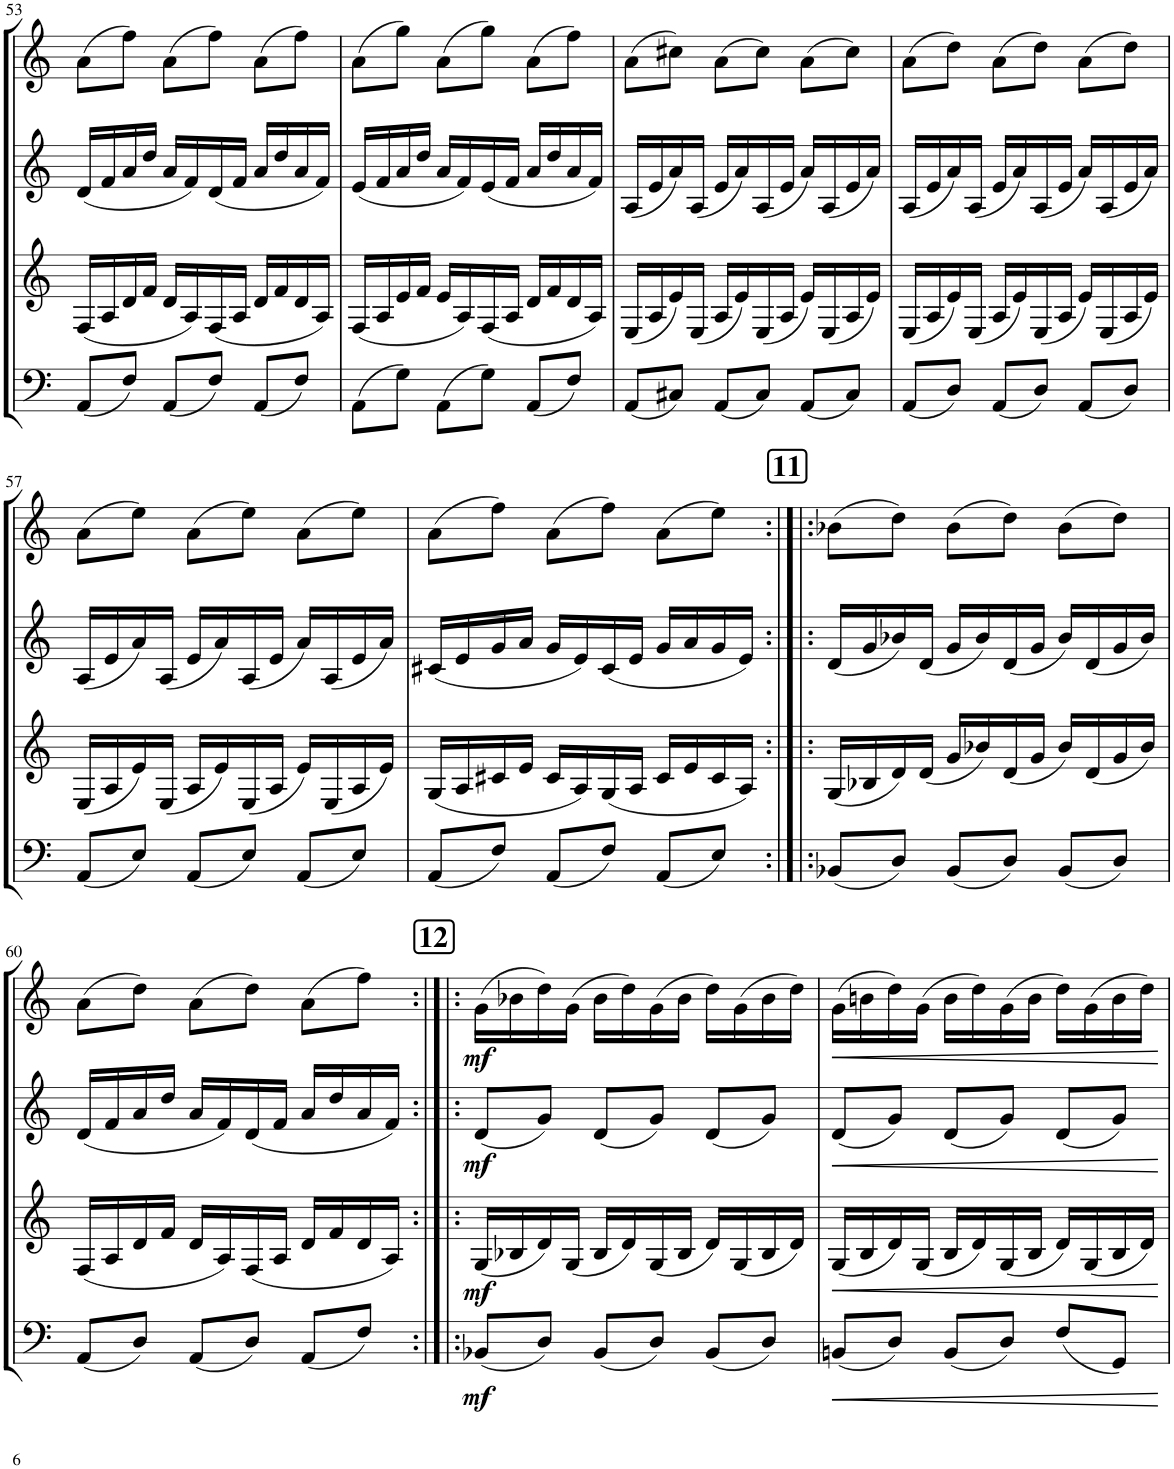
**kern	**dynam	**kern	**dynam	**kern	**dynam	**kern	**dynam
*part4	*part4	*part3	*part3	*part2	*part2	*part1	*part1
*staff4	*staff4	*staff3	*staff3	*staff2	*staff2	*staff1	*staff1
*I"Bassoon	*	*I"Bb Clarinet	*	*I"Oboe	*	*I"Flute	*
*I'Bsn	*	*I'Cl	*	*I'Ob	*	*I'Fl	*
!!LO:PB:g=z
*clefF4	*	*clefG2	*	*clefG2	*	*clefG2	*
*	*	*ITrd1c2	*	*	*	*	*
*k[]	*	*k[]	*	*k[]	*	*k[]	*
*M3/4	*	*M3/4	*	*M3/4	*	*M3/4	*
=53	=53	=53	=53	=53	=53	=53	=53
(8AA/L	.	(16F/LL	.	(16d/LL	.	(8a\L	.
.	.	16A/	.	16f/	.	.	.
8F/J)	.	16d/	.	16a/	.	8ff\J)	.
.	.	16f/JJ	.	16dd/JJ	.	.	.
(8AA/L	.	16d/LL	.	16a/LL	.	(8a\L	.
.	.	16A/)	.	16f/)	.	.	.
8F/J)	.	(16F/	.	(16d/	.	8ff\J)	.
.	.	16A/JJ	.	16f/JJ	.	.	.
(8AA/L	.	16d/LL	.	16a/LL	.	(8a\L	.
.	.	16f/	.	16dd/	.	.	.
8F/J)	.	16d/	.	16a/	.	8ff\J)	.
.	.	16A/JJ)	.	16f/JJ)	.	.	.
=54	=54	=54	=54	=54	=54	=54	=54
(8AA\L	.	(16F/LL	.	(16e/LL	.	(8a\L	.
.	.	16A/	.	16f/	.	.	.
8G\J)	.	16e/	.	16a/	.	8gg\J)	.
.	.	16f/JJ	.	16dd/JJ	.	.	.
(8AA\L	.	16e/LL	.	16a/LL	.	(8a\L	.
.	.	16A/)	.	16f/)	.	.	.
8G\J)	.	(16F/	.	(16e/	.	8gg\J)	.
.	.	16A/JJ	.	16f/JJ	.	.	.
(8AA/L	.	16d/LL	.	16a/LL	.	(8a\L	.
.	.	16f/	.	16dd/	.	.	.
8F/J)	.	16d/	.	16a/	.	8ff\J)	.
.	.	16A/JJ)	.	16f/JJ)	.	.	.
=55	=55	=55	=55	=55	=55	=55	=55
(8AA/L	.	(16E/LL	.	(16A/LL	.	(8a\L	.
.	.	16A/	.	16e/	.	.	.
8C#X/J)	.	16e/)	.	16a/)	.	8cc#X\J)	.
.	.	(16E/JJ	.	(16A/JJ	.	.	.
(8AA/L	.	16A/LL	.	16e/LL	.	(8a\L	.
.	.	16e/)	.	16a/)	.	.	.
8C#/J)	.	(16E/	.	(16A/	.	8cc#\J)	.
.	.	16A/JJ	.	16e/JJ	.	.	.
(8AA/L	.	16e/LL)	.	16a/LL)	.	(8a\L	.
.	.	(16E/	.	(16A/	.	.	.
8C#/J)	.	16A/	.	16e/	.	8cc#\J)	.
.	.	16e/JJ)	.	16a/JJ)	.	.	.
=56	=56	=56	=56	=56	=56	=56	=56
(8AA/L	.	(16E/LL	.	(16A/LL	.	(8a\L	.
.	.	16A/	.	16e/	.	.	.
8D/J)	.	16e/)	.	16a/)	.	8dd\J)	.
.	.	(16E/JJ	.	(16A/JJ	.	.	.
(8AA/L	.	16A/LL	.	16e/LL	.	(8a\L	.
.	.	16e/)	.	16a/)	.	.	.
8D/J)	.	(16E/	.	(16A/	.	8dd\J)	.
.	.	16A/JJ	.	16e/JJ	.	.	.
(8AA/L	.	16e/LL)	.	16a/LL)	.	(8a\L	.
.	.	(16E/	.	(16A/	.	.	.
8D/J)	.	16A/	.	16e/	.	8dd\J)	.
.	.	16e/JJ)	.	16a/JJ)	.	.	.
!!LO:LB:g=z
=57	=57	=57	=57	=57	=57	=57	=57
(8AA/L	.	(16E/LL	.	(16A/LL	.	(8a\L	.
.	.	16A/	.	16e/	.	.	.
8E/J)	.	16e/)	.	16a/)	.	8ee\J)	.
.	.	(16E/JJ	.	(16A/JJ	.	.	.
(8AA/L	.	16A/LL	.	16e/LL	.	(8a\L	.
.	.	16e/)	.	16a/)	.	.	.
8E/J)	.	(16E/	.	(16A/	.	8ee\J)	.
.	.	16A/JJ	.	16e/JJ	.	.	.
(8AA/L	.	16e/LL)	.	16a/LL)	.	(8a\L	.
.	.	(16E/	.	(16A/	.	.	.
8E/J)	.	16A/	.	16e/	.	8ee\J)	.
.	.	16e/JJ)	.	16a/JJ)	.	.	.
=58	=58	=58	=58	=58	=58	=58	=58
(8AA/L	.	(16G/LL	.	(16c#X/LL	.	(8a\L	.
.	.	16A/	.	16e/	.	.	.
8F/J)	.	16c#X/	.	16g/	.	8ff\J)	.
.	.	16e/JJ	.	16a/JJ	.	.	.
(8AA/L	.	16c#/LL	.	16g/LL	.	(8a\L	.
.	.	16A/)	.	16e/)	.	.	.
8F/J)	.	(16G/	.	(16c#/	.	8ff\J)	.
.	.	16A/JJ	.	16e/JJ	.	.	.
(8AA/L	.	16c#/LL	.	16g/LL	.	(8a\L	.
.	.	16e/	.	16a/	.	.	.
8E/J)	.	16c#/	.	16g/	.	8ee\J)	.
.	.	16A/JJ)	.	16e/JJ)	.	.	.
!!LO:REH:place=s1:a:B:cj:fs=14:t=11
=59:|!|:	=59:|!|:	=59:|!|:	=59:|!|:	=59:|!|:	=59:|!|:	=59:|!|:	=59:|!|:
(8BB-X/L	.	(16G/LL	.	(16d/LL	.	(8b-X\L	.
.	.	16B-X/	.	16g/	.	.	.
8D/J)	.	16d/)	.	16b-X/)	.	8dd\J)	.
.	.	(16d/JJ	.	(16d/JJ	.	.	.
(8BB-/L	.	16g/LL	.	16g/LL	.	(8b-\L	.
.	.	16b-X/)	.	16b-/)	.	.	.
8D/J)	.	(16d/	.	(16d/	.	8dd\J)	.
.	.	16g/JJ	.	16g/JJ	.	.	.
(8BB-/L	.	16b-/LL)	.	16b-/LL)	.	(8b-\L	.
.	.	(16d/	.	(16d/	.	.	.
8D/J)	.	16g/	.	16g/	.	8dd\J)	.
.	.	16b-/JJ)	.	16b-/JJ)	.	.	.
!!LO:LB:g=z
=60	=60	=60	=60	=60	=60	=60	=60
(8AA/L	.	(16F/LL	.	(16d/LL	.	(8a\L	.
.	.	16A/	.	16f/	.	.	.
8D/J)	.	16d/	.	16a/	.	8dd\J)	.
.	.	16f/JJ	.	16dd/JJ	.	.	.
(8AA/L	.	16d/LL	.	16a/LL	.	(8a\L	.
.	.	16A/)	.	16f/)	.	.	.
8D/J)	.	(16F/	.	(16d/	.	8dd\J)	.
.	.	16A/JJ	.	16f/JJ	.	.	.
(8AA/L	.	16d/LL	.	16a/LL	.	(8a\L	.
.	.	16f/	.	16dd/	.	.	.
8F/J)	.	16d/	.	16a/	.	8ff\J)	.
.	.	16A/JJ)	.	16f/JJ)	.	.	.
!!LO:REH:place=s1:a:B:cj:fs=14:t=12
=61:|!|:	=61:|!|:	=61:|!|:	=61:|!|:	=61:|!|:	=61:|!|:	=61:|!|:	=61:|!|:
!	!LO:DY:b	!	!LO:DY:b	!	!LO:DY:b	!	!LO:DY:b
(8BB-X/L	mf	(16G/LL	mf	(8d/L	mf	(16g\LL	mf
.	.	16B-X/	.	.	.	16b-X\	.
8D/J)	.	16d/)	.	8g/J)	.	16dd\)	.
.	.	(16G/JJ	.	.	.	(16g\JJ	.
(8BB-/L	.	16B-/LL	.	(8d/L	.	16b-\LL	.
.	.	16d/)	.	.	.	16dd\)	.
8D/J)	.	(16G/	.	8g/J)	.	(16g\	.
.	.	16B-/JJ	.	.	.	16b-\JJ	.
(8BB-/L	.	16d/LL)	.	(8d/L	.	16dd\LL)	.
.	.	(16G/	.	.	.	(16g\	.
8D/J)	.	16B-/	.	8g/J)	.	16b-\	.
.	.	16d/JJ)	.	.	.	16dd\JJ)	.
=62	=62	=62	=62	=62	=62	=62	=62
!	!LO:HP:b	!	!LO:HP:b	!	!LO:HP:b	!	!LO:HP:b
(8BBn/L	<	(16G/LL	<	(8d/L	<	(16g\LL	<
.	.	16B/	.	.	.	16bn\	.
8D/J)	.	16d/)	.	8g/J)	.	16dd\)	.
.	.	(16G/JJ	.	.	.	(16g\JJ	.
(8BB/L	.	16B/LL	.	(8d/L	.	16b\LL	.
.	.	16d/)	.	.	.	16dd\)	.
8D/J)	.	(16G/	.	8g/J)	.	(16g\	.
.	.	16B/JJ	.	.	.	16b\JJ	.
(8F/L	.	16d/LL)	.	(8d/L	.	16dd\LL)	.
.	.	(16G/	.	.	.	(16g\	.
8GG/J)	.	16B/	.	8g/J)	.	16b\	.
.	.	16d/JJ)	.	.	.	16dd\JJ)	.
.	[	.	[	.	[	.	[
=	=	=	=	=	=	=	=
*-	*-	*-	*-	*-	*-	*-	*-
